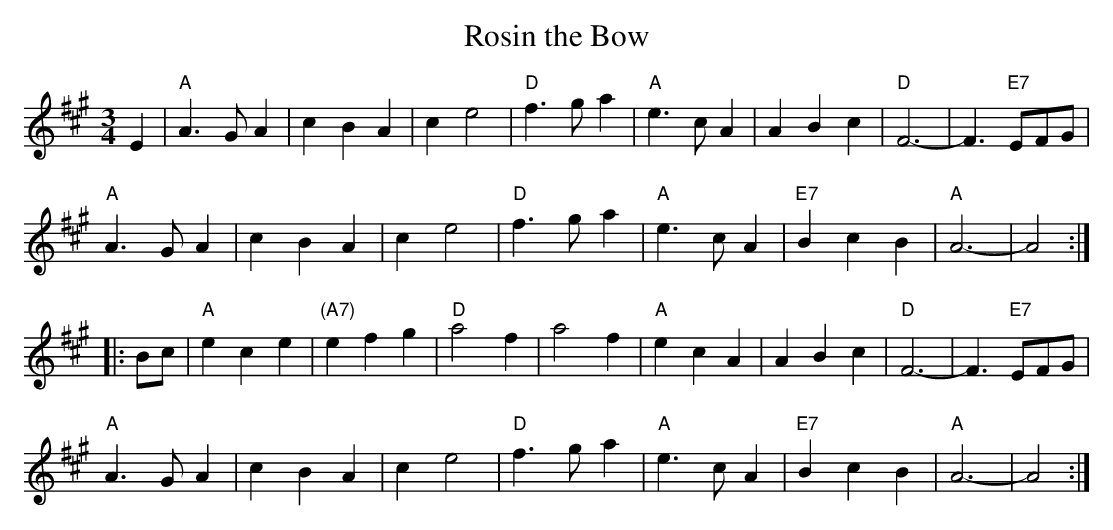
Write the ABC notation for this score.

X:1
T: Rosin the Bow
L: 1/4
M: 3/4
K: A
E | "A"A>G A |cBA | ce2 |"D"f>ga | "A"e>cA |ABc | "D"F3-|F> "E7"EF/G/ |
"A"A>GA| cBA | ce2 |"D"f>ga | "A"e>cA |"E7"BcB | "A"A3-| A2 :|
|: B/c/ | "A"ece |"(A7)"efg | "D"a2f |a2f | "A"ecA |ABc | "D"F3-|F> "E7"EF/G/ |
"A"A>GA |cBA | ce2 |"D"f>ga | "A"e>cA |"E7"BcB | "A"A3-| A2 :|
